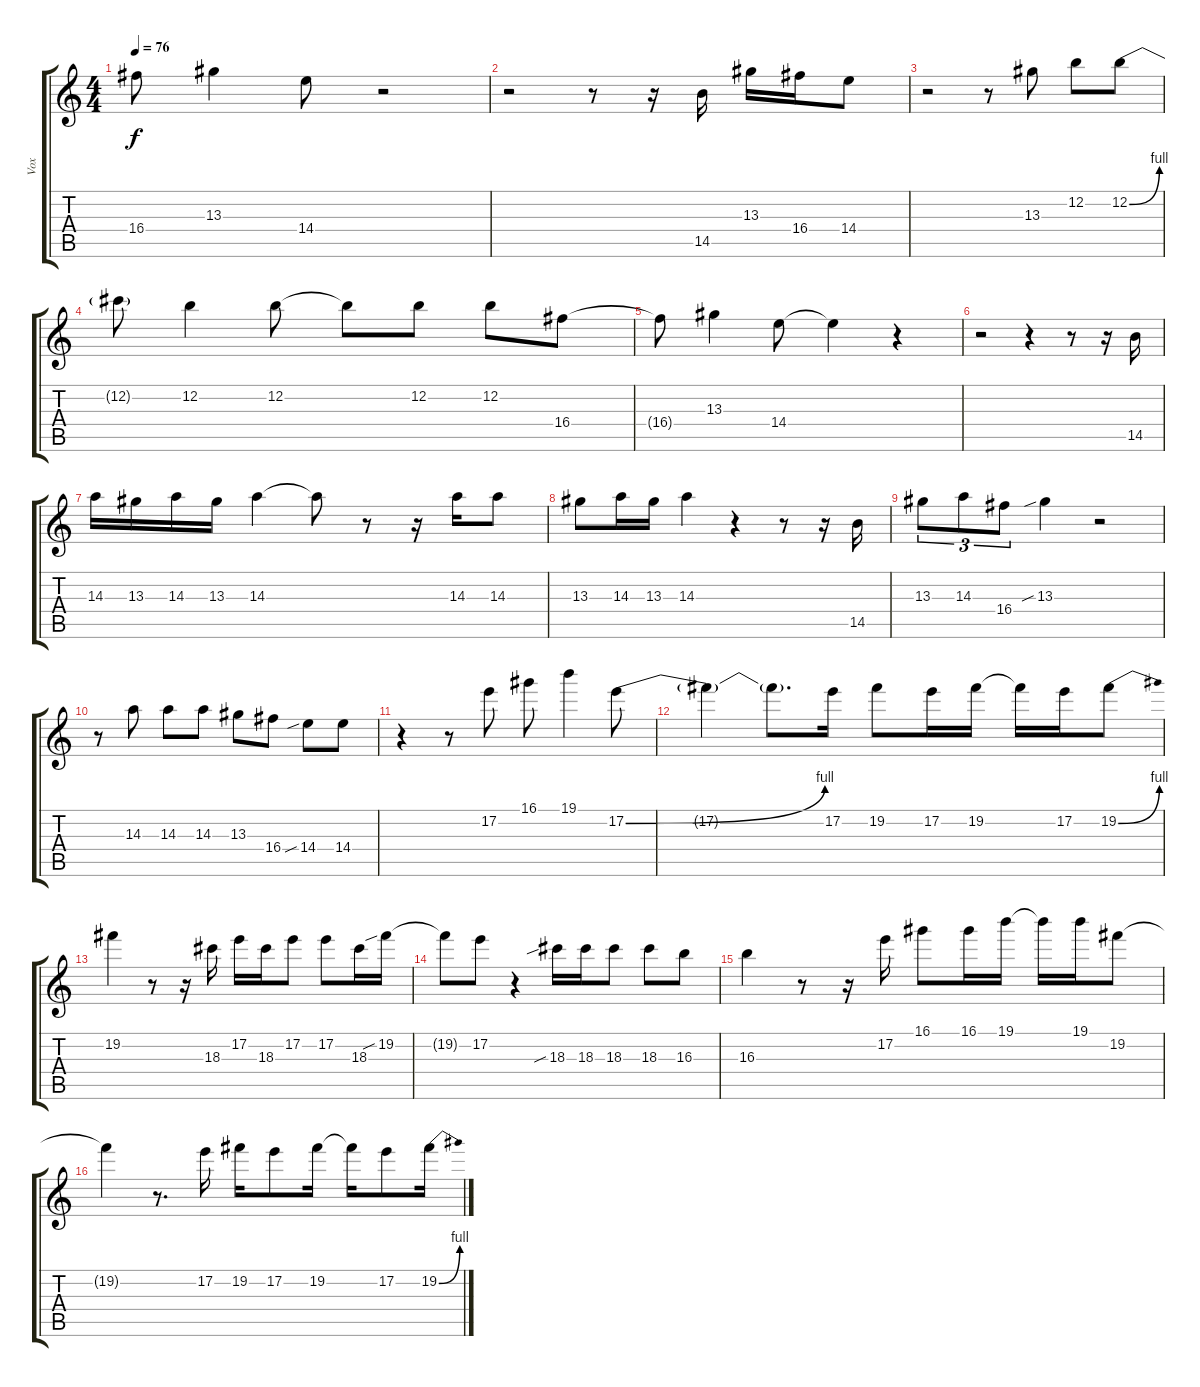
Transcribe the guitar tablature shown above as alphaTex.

\track ("Vox" "Vox") {instrument overdrivenguitar}
\staff {score tabs}
\tuning (E4 B3 G3 D3 A2 E2) {hide}
\ts (4 4)
\tempo 76
\clef g2
\ks c
16.4{t}.8{dy f} 13.3.4 14.4.8 r.2 |
r.2 r.8 r.16 14.5.16 13.3.16 16.4.16 14.4.8 |
r.2 r.8 13.3.8 12.2.8 12.2{be (bend 0 0 60 4)}.8 |
12.2{t}.8 12.2.4 12.2.8 12.2{t}.8 12.2.8 12.2.8 16.4.8 |
16.4{t}.8 13.3.4 14.4.8 14.4{t}.4 r.4 |
r.2 r.4 r.8 r.16 14.5.16 |
14.3.16 13.3.16 14.3.16 13.3.16 14.3.4 14.3{t}.8 r.8 r.16 14.3.16 14.3.8 |
13.3.8 14.3.16 13.3.16 14.3.4 r.4 r.8 r.16 14.5.16 |
13.3.8{tu (3 2)} 14.3.8{tu (3 2)} 16.4.8{tu (3 2)} 13.3{sib}.4 r.2 |
r.8 14.3.8 14.3.8 14.3.8 13.3.8 16.4.8 14.4{sib}.8 14.4.8 |
r.4 r.8 17.2.8 16.1.8 19.1.4 17.2{be (bend 0 0 60 4)}.8 |
17.2{t}.4 17.2{t}.8{d} 17.2.16 19.2.8 17.2.16 19.2.16 19.2{t}.16 17.2.16 19.2{be (bend 0 0 60 4)}.8 |
19.2.4 r.8 r.16 18.3.16 17.2.16 18.3.16 17.2.8 17.2.8 18.3.16 19.2{sib}.16 |
19.2{t}.8 17.2.8 r.4 18.3{sib}.16 18.3.16 18.3.8 18.3.8 16.3.8 |
16.3.4 r.8 r.16 17.2.16 16.1.8 16.1.16 19.1.16 19.1{t}.16 19.1.16 19.2.8 |
19.2{t}.4 r.8{d} 17.2.16 19.2.16 17.2.8 19.2.16 19.2{t}.16 17.2.8 19.2{be (bend 0 0 60 4)}.16
